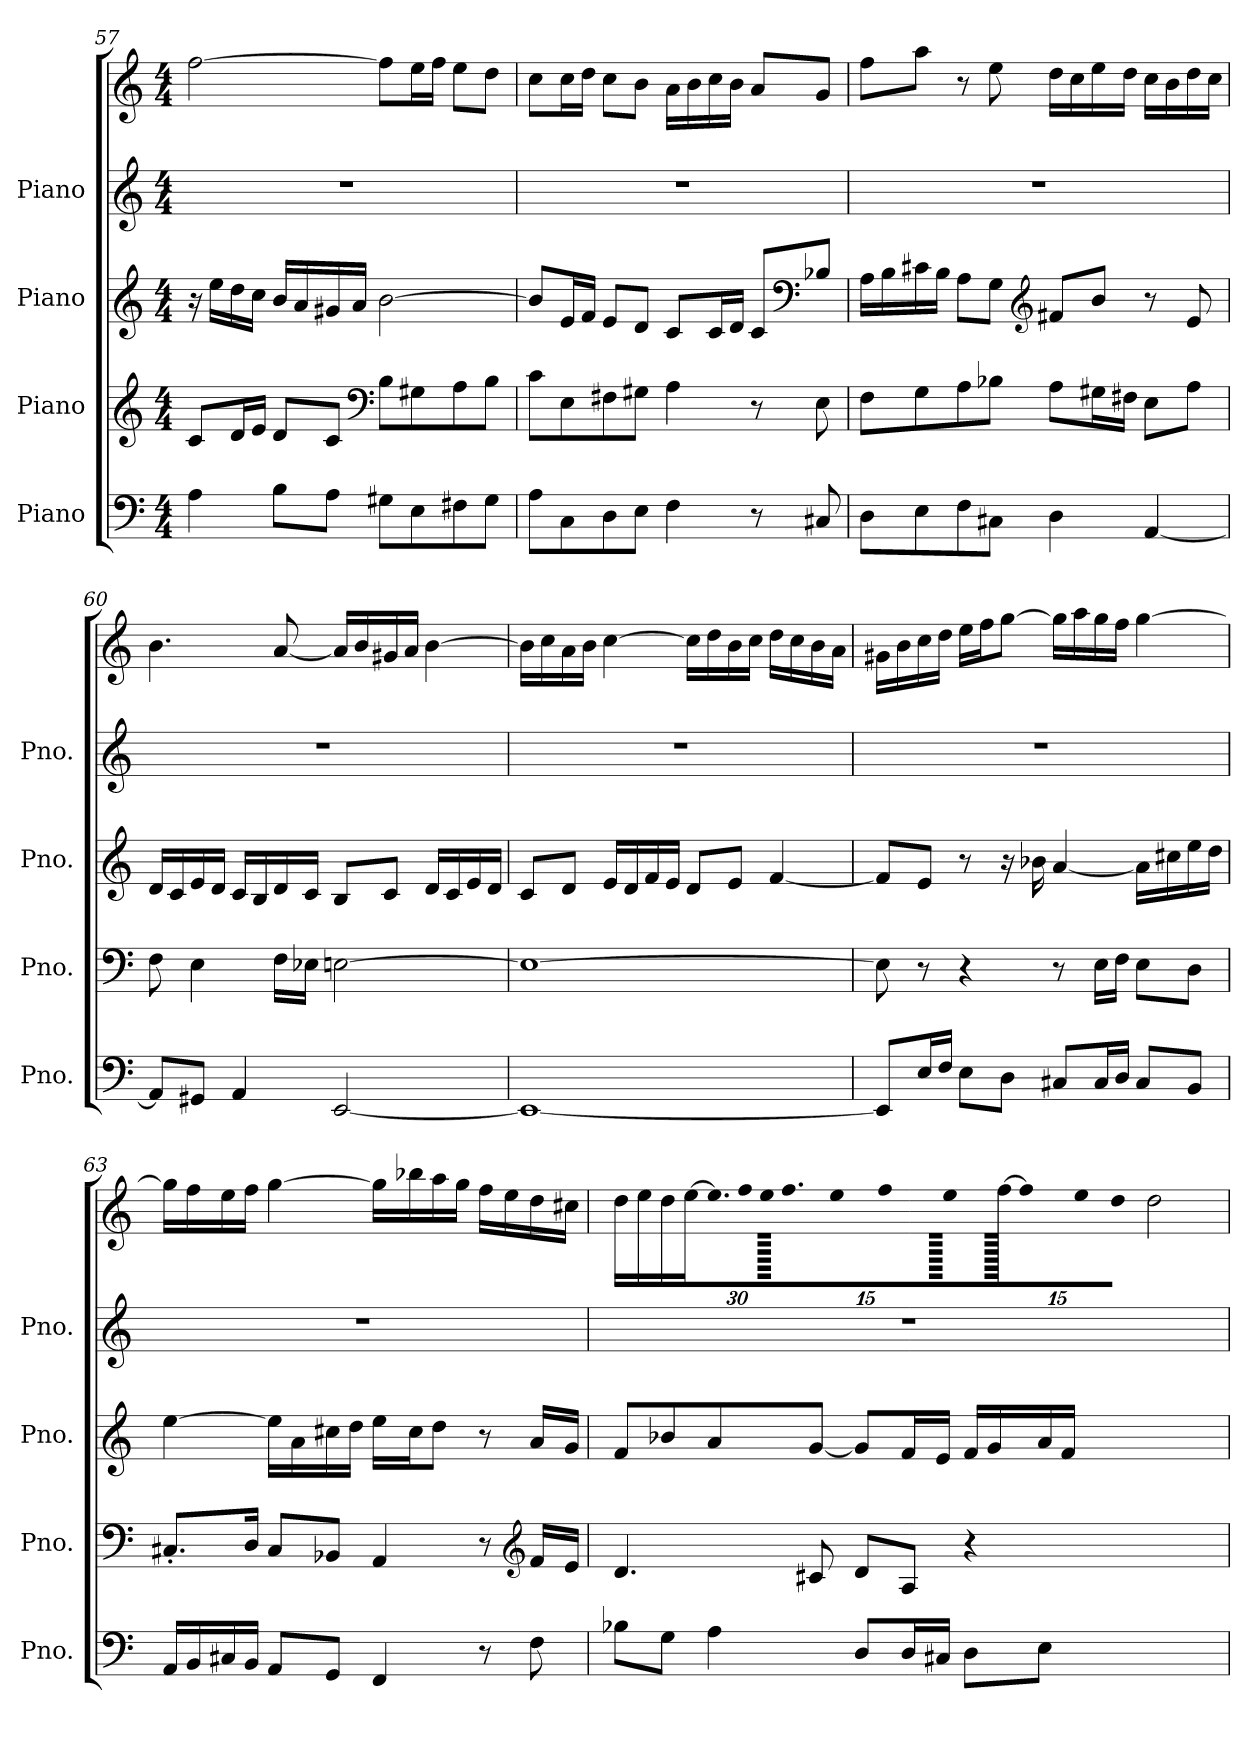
**kern	**kern	**kern	**kern	**kern
*part4	*part3	*part2	*part1	*part1
*staff5	*staff4	*staff3	*staff2	*staff1
*I"Piano	*I"Piano	*I"Piano	*I"Piano	*
*I'Pno.	*I'Pno.	*I'Pno.	*I'Pno.	*
*clefF4	*clefG2	*clefG2	*clefG2	*clefG2
*k[]	*k[]	*k[]	*k[]	*k[]
*M4/4	*M4/4	*M4/4	*M4/4	*M4/4
=57	=57	=57	=57	=57
4A\	8c/L	16r	1r	[2ff\
.	.	16ee\LL	.	.
.	16d/L	16dd\	.	.
.	16e/JJ	16cc\JJ	.	.
8B\L	8d/L	16b/LL	.	.
.	.	16a/	.	.
8A\J	8c/J	16g#X/	.	.
.	.	16a/JJ	.	.
*	*clefF4	*	*	*
8G#X\L	8B\L	[2b\	.	8ff\L]
8E\	8G#X\	.	.	16ee\L
.	.	.	.	16ff\JJ
8F#X\	8A\	.	.	8ee\L
8G#\J	8B\J	.	.	8dd\J
!!LO:PB:g=z
=58	=58	=58	=58	=58
8A\L	8c\L	8b/L]	1r	8cc\L
8C\	8E\	16e/L	.	16cc\L
.	.	16f/JJ	.	16dd\JJ
8D\	8F#X\	8e/L	.	8cc\L
8E\J	8G#X\J	8d/J	.	8b\J
4F\	4A\	8c/L	.	16a\LL
.	.	.	.	16b\
.	.	16c/L	.	16cc\
.	.	16d/JJ	.	16b\JJ
8r	8r	8c/L	.	8a/L
*	*	*clefF4	*	*
8C#X/	8E\	8B-X/J	.	8g/J
=59	=59	=59	=59	=59
8D\L	8F\L	16A\LL	1r	8ff\L
.	.	16B\	.	.
8E\	8G\	16c#X\	.	8aa\J
.	.	16B\JJ	.	.
8F\	8A\	8A\L	.	8r
8C#X\J	8B-X\J	8G\J	.	8ee\
*	*	*clefG2	*	*
4D\	8A\L	8f#X/L	.	16dd\LL
.	.	.	.	16cc\
.	16G#X\L	8b/J	.	16ee\
.	16F#X\JJ	.	.	16dd\JJ
[4AA/	8E\L	8r	.	16cc\LL
.	.	.	.	16b\
.	8A\J	8e/	.	16dd\
.	.	.	.	16cc\JJ
!!LO:LB:g=z
=60	=60	=60	=60	=60
8AA/L]	8F\	16d/LL	1r	4.b\
.	.	16c/	.	.
8GG#X/J	4E\	16e/	.	.
.	.	16d/JJ	.	.
4AA/	.	16c/LL	.	.
.	.	16B/	.	.
.	16F\LL	16d/	.	[8a/
.	16E-X\JJ	16c/JJ	.	.
[2EE/	[2En\	8B/L	.	16a/LL]
.	.	.	.	16b/
.	.	8c/J	.	16g#X/
.	.	.	.	16a/JJ
.	.	16d/LL	.	[4b\
.	.	16c/	.	.
.	.	16e/	.	.
.	.	16d/JJ	.	.
=61	=61	=61	=61	=61
1EE_	1E_	8c/L	1r	16b\LL]
.	.	.	.	16cc\
.	.	8d/J	.	16a\
.	.	.	.	16b\JJ
.	.	16e/LL	.	[4cc\
.	.	16d/	.	.
.	.	16f/	.	.
.	.	16e/JJ	.	.
.	.	8d/L	.	16cc\LL]
.	.	.	.	16dd\
.	.	8e/J	.	16b\
.	.	.	.	16cc\JJ
.	.	[4f/	.	16dd\LL
.	.	.	.	16cc\
.	.	.	.	16b\
.	.	.	.	16a\JJ
!!LO:PB:g=z
=62	=62	=62	=62	=62
8EE/L]	8E\]	8f/L]	1r	16g#X\LL
.	.	.	.	16b\
16E/L	8r	8e/J	.	16cc\
16F/JJ	.	.	.	16dd\JJ
8E\L	4r	8r	.	16ee\LL
.	.	.	.	16ff\J
8D\J	.	16r	.	[8gg\J
.	.	16b-X\	.	.
8C#X/L	8r	[4a/	.	16gg\LL]
.	.	.	.	16aa\
16C#/L	16E\LL	.	.	16gg\
16D/JJ	16F\JJ	.	.	16ff\JJ
8C#/L	8E\L	16a\LL]	.	[4gg\
.	.	16cc#X\	.	.
8BB/J	8D\J	16ee\	.	.
.	.	16dd\JJ	.	.
=63	=63	=63	=63	=63
16AA/LL	8.C#X'/L	[4ee\	1r	16gg\LL]
16BB/	.	.	.	16ff\
16C#X/	.	.	.	16ee\
16BB/JJ	16D/Jk	.	.	16ff\JJ
8AA/L	8C#/L	16ee\LL]	.	[4gg\
.	.	16a\	.	.
8GG/J	8BB-X/J	16cc#X\	.	.
.	.	16dd\JJ	.	.
4FF/	4AA/	16ee\LL	.	16gg\LL]
.	.	16cc#\J	.	16bb-X\
.	.	8dd\J	.	16aa\
.	.	.	.	16gg\JJ
8r	8r	8r	.	16ff\LL
.	.	.	.	16ee\
*	*clefG2	*	*	*
8F\	16f/LL	16a/LL	.	16dd\
.	16e/JJ	16g/JJ	.	16cc#X\JJ
!!LO:LB:g=z
=64	=64	=64	=64	=64
8B-X\L	4.d/	8f/L	1r	16dd\LL
.	.	.	.	16ee\
8G\J	.	8b-X/	.	16dd\
.	.	.	.	[16ee\
*	*	*	*	*Xbrackettup
!	!	!	!	!LO:N:vis=256.
4A\	.	8a/	.	1920%17ee\KLL]
!	!	!	!	!LO:N:vis=256%9
.	.	.	.	960%17ff\
!	!	!	!	!LO:N:vis=256%9
.	.	.	.	960%17ee\
.	.	.	.	1920ryy
!	!	!	!	!LO:N:vis=32.
.	.	.	.	640%17ff\
!	!	!	!	!LO:N:vis=256%9
.	.	.	.	960%17ee\
!	!	!	!	!LO:N:vis=256%9
.	.	.	.	960%17ff\
.	.	.	.	1920ryy
!	!	!	!	!LO:N:vis=256%9
.	.	.	.	960%17ee\J
.	8c#X/	[8g/J	.	[960ff\
.	.	.	.	960%23ff\J]
.	.	.	.	20ee\
.	.	.	.	20dd\JJ
8D/L	8d/L	8g/L]	.	[2dd\
16D/L	8A/J	16f/L	.	.
16C#X/JJ	.	16e/JJ	.	.
8D\L	4r	16f/LL	.	.
.	.	16g/	.	.
8E\J	.	16a/	.	.
.	.	16f/JJ	.	.
=	=	=	=	=
*-	*-	*-	*-	*-
